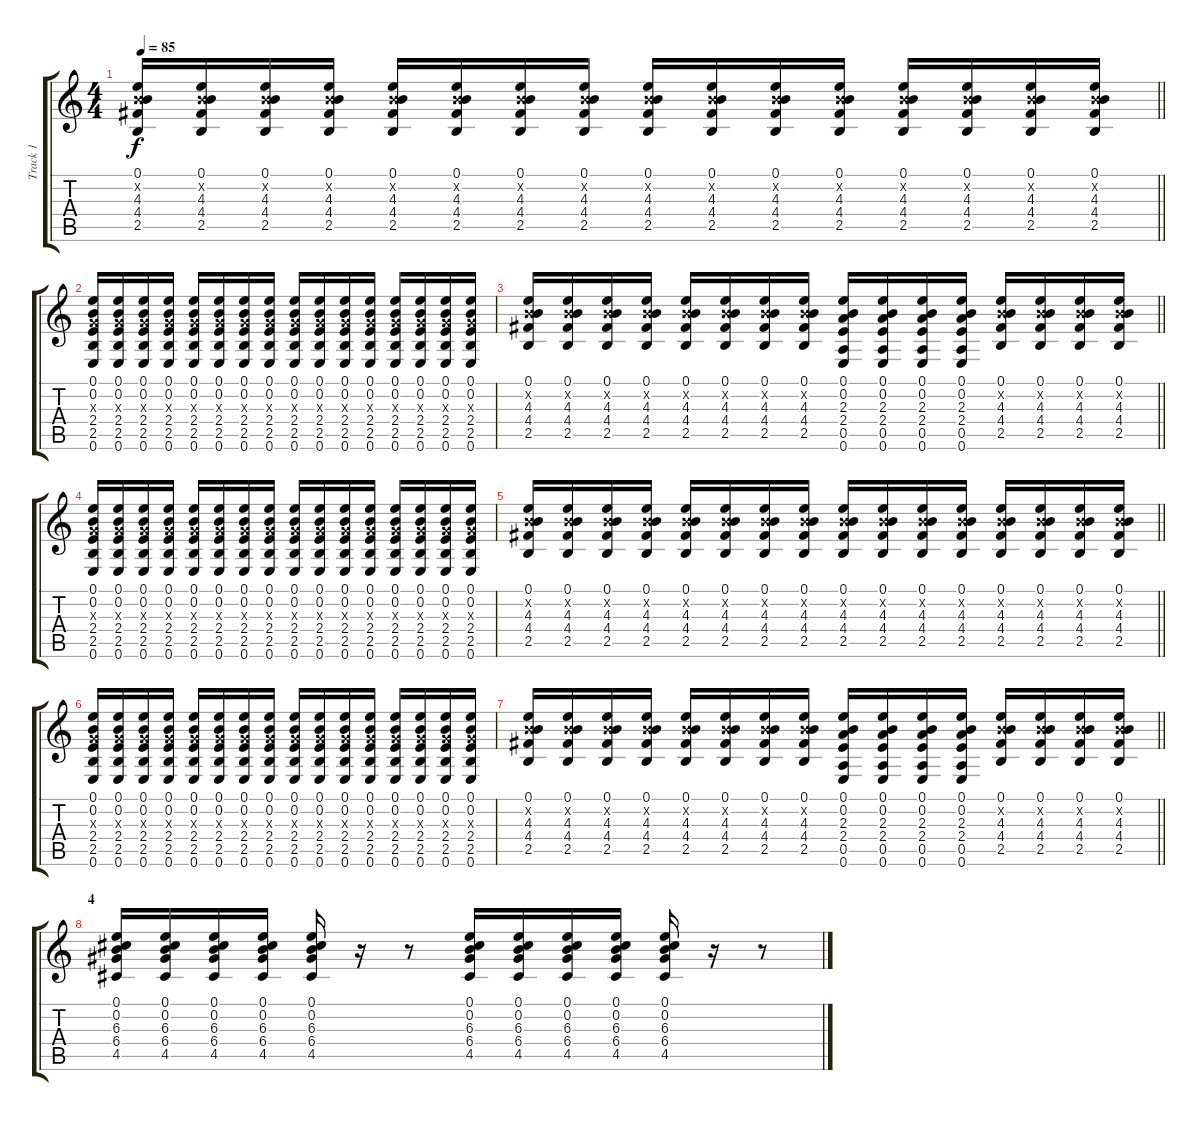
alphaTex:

\track ("Track 1" "Track 1") {instrument acousticguitarnylon}
\staff {score tabs}
\tuning (E4 B3 G3 D3 A2 E2) {hide}
\ts (4 4)
\tempo 85
\clef g2
\barLineRight lightlight
\ks c
(0.1 0.2{x} 4.3 4.4 2.5).16{dy f} (0.1 0.2{x} 4.3 4.4 2.5).16 (0.1 0.2{x} 4.3 4.4 2.5).16 (0.1 0.2{x} 4.3 4.4 2.5).16 (0.1 0.2{x} 4.3 4.4 2.5).16 (0.1 0.2{x} 4.3 4.4 2.5).16 (0.1 0.2{x} 4.3 4.4 2.5).16 (0.1 0.2{x} 4.3 4.4 2.5).16 (0.1 0.2{x} 4.3 4.4 2.5).16 (0.1 0.2{x} 4.3 4.4 2.5).16 (0.1 0.2{x} 4.3 4.4 2.5).16 (0.1 0.2{x} 4.3 4.4 2.5).16 (0.1 0.2{x} 4.3 4.4 2.5).16 (0.1 0.2{x} 4.3 4.4 2.5).16 (0.1 0.2{x} 4.3 4.4 2.5).16 (0.1 0.2{x} 4.3 4.4 2.5).16 |
(0.1 0.2 0.3{x} 2.4 2.5 0.6).16 (0.1 0.2 0.3{x} 2.4 2.5 0.6).16 (0.1 0.2 0.3{x} 2.4 2.5 0.6).16 (0.1 0.2 0.3{x} 2.4 2.5 0.6).16 (0.1 0.2 0.3{x} 2.4 2.5 0.6).16 (0.1 0.2 0.3{x} 2.4 2.5 0.6).16 (0.1 0.2 0.3{x} 2.4 2.5 0.6).16 (0.1 0.2 0.3{x} 2.4 2.5 0.6).16 (0.1 0.2 0.3{x} 2.4 2.5 0.6).16 (0.1 0.2 0.3{x} 2.4 2.5 0.6).16 (0.1 0.2 0.3{x} 2.4 2.5 0.6).16 (0.1 0.2 0.3{x} 2.4 2.5 0.6).16 (0.1 0.2 0.3{x} 2.4 2.5 0.6).16 (0.1 0.2 0.3{x} 2.4 2.5 0.6).16 (0.1 0.2 0.3{x} 2.4 2.5 0.6).16 (0.1 0.2 0.3{x} 2.4 2.5 0.6).16 |
\barLineRight lightlight
(0.1 0.2{x} 4.3 4.4 2.5).16 (0.1 0.2{x} 4.3 4.4 2.5).16 (0.1 0.2{x} 4.3 4.4 2.5).16 (0.1 0.2{x} 4.3 4.4 2.5).16 (0.1 0.2{x} 4.3 4.4 2.5).16 (0.1 0.2{x} 4.3 4.4 2.5).16 (0.1 0.2{x} 4.3 4.4 2.5).16 (0.1 0.2{x} 4.3 4.4 2.5).16 (0.1 0.2 2.3 2.4 0.5 0.6).16 (0.1 0.2 2.3 2.4 0.5 0.6).16 (0.1 0.2 2.3 2.4 0.5 0.6).16 (0.1 0.2 2.3 2.4 0.5 0.6).16 (0.1 0.2{x} 4.3 4.4 2.5).16 (0.1 0.2{x} 4.3 4.4 2.5).16 (0.1 0.2{x} 4.3 4.4 2.5).16 (0.1 0.2{x} 4.3 4.4 2.5).16 |
(0.1 0.2 0.3{x} 2.4 2.5 0.6).16 (0.1 0.2 0.3{x} 2.4 2.5 0.6).16 (0.1 0.2 0.3{x} 2.4 2.5 0.6).16 (0.1 0.2 0.3{x} 2.4 2.5 0.6).16 (0.1 0.2 0.3{x} 2.4 2.5 0.6).16 (0.1 0.2 0.3{x} 2.4 2.5 0.6).16 (0.1 0.2 0.3{x} 2.4 2.5 0.6).16 (0.1 0.2 0.3{x} 2.4 2.5 0.6).16 (0.1 0.2 0.3{x} 2.4 2.5 0.6).16 (0.1 0.2 0.3{x} 2.4 2.5 0.6).16 (0.1 0.2 0.3{x} 2.4 2.5 0.6).16 (0.1 0.2 0.3{x} 2.4 2.5 0.6).16 (0.1 0.2 0.3{x} 2.4 2.5 0.6).16 (0.1 0.2 0.3{x} 2.4 2.5 0.6).16 (0.1 0.2 0.3{x} 2.4 2.5 0.6).16 (0.1 0.2 0.3{x} 2.4 2.5 0.6).16 |
\barLineRight lightlight
(0.1 0.2{x} 4.3 4.4 2.5).16 (0.1 0.2{x} 4.3 4.4 2.5).16 (0.1 0.2{x} 4.3 4.4 2.5).16 (0.1 0.2{x} 4.3 4.4 2.5).16 (0.1 0.2{x} 4.3 4.4 2.5).16 (0.1 0.2{x} 4.3 4.4 2.5).16 (0.1 0.2{x} 4.3 4.4 2.5).16 (0.1 0.2{x} 4.3 4.4 2.5).16 (0.1 0.2{x} 4.3 4.4 2.5).16 (0.1 0.2{x} 4.3 4.4 2.5).16 (0.1 0.2{x} 4.3 4.4 2.5).16 (0.1 0.2{x} 4.3 4.4 2.5).16 (0.1 0.2{x} 4.3 4.4 2.5).16 (0.1 0.2{x} 4.3 4.4 2.5).16 (0.1 0.2{x} 4.3 4.4 2.5).16 (0.1 0.2{x} 4.3 4.4 2.5).16 |
(0.1 0.2 0.3{x} 2.4 2.5 0.6).16 (0.1 0.2 0.3{x} 2.4 2.5 0.6).16 (0.1 0.2 0.3{x} 2.4 2.5 0.6).16 (0.1 0.2 0.3{x} 2.4 2.5 0.6).16 (0.1 0.2 0.3{x} 2.4 2.5 0.6).16 (0.1 0.2 0.3{x} 2.4 2.5 0.6).16 (0.1 0.2 0.3{x} 2.4 2.5 0.6).16 (0.1 0.2 0.3{x} 2.4 2.5 0.6).16 (0.1 0.2 0.3{x} 2.4 2.5 0.6).16 (0.1 0.2 0.3{x} 2.4 2.5 0.6).16 (0.1 0.2 0.3{x} 2.4 2.5 0.6).16 (0.1 0.2 0.3{x} 2.4 2.5 0.6).16 (0.1 0.2 0.3{x} 2.4 2.5 0.6).16 (0.1 0.2 0.3{x} 2.4 2.5 0.6).16 (0.1 0.2 0.3{x} 2.4 2.5 0.6).16 (0.1 0.2 0.3{x} 2.4 2.5 0.6).16 |
\barLineRight lightlight
(0.1 0.2{x} 4.3 4.4 2.5).16 (0.1 0.2{x} 4.3 4.4 2.5).16 (0.1 0.2{x} 4.3 4.4 2.5).16 (0.1 0.2{x} 4.3 4.4 2.5).16 (0.1 0.2{x} 4.3 4.4 2.5).16 (0.1 0.2{x} 4.3 4.4 2.5).16 (0.1 0.2{x} 4.3 4.4 2.5).16 (0.1 0.2{x} 4.3 4.4 2.5).16 (0.1 0.2 2.3 2.4 0.5 0.6).16 (0.1 0.2 2.3 2.4 0.5 0.6).16 (0.1 0.2 2.3 2.4 0.5 0.6).16 (0.1 0.2 2.3 2.4 0.5 0.6).16 (0.1 0.2{x} 4.3 4.4 2.5).16 (0.1 0.2{x} 4.3 4.4 2.5).16 (0.1 0.2{x} 4.3 4.4 2.5).16 (0.1 0.2{x} 4.3 4.4 2.5).16 |
\section ("" "4")
(0.1 0.2 6.3 6.4 4.5).16 (0.1 0.2 6.3 6.4 4.5).16 (0.1 0.2 6.3 6.4 4.5).16 (0.1 0.2 6.3 6.4 4.5).16 (0.1 0.2 6.3 6.4 4.5).16 r.16 r.8 (0.1 0.2 6.3 6.4 4.5).16 (0.1 0.2 6.3 6.4 4.5).16 (0.1 0.2 6.3 6.4 4.5).16 (0.1 0.2 6.3 6.4 4.5).16 (0.1 0.2 6.3 6.4 4.5).16 r.16 r.8
